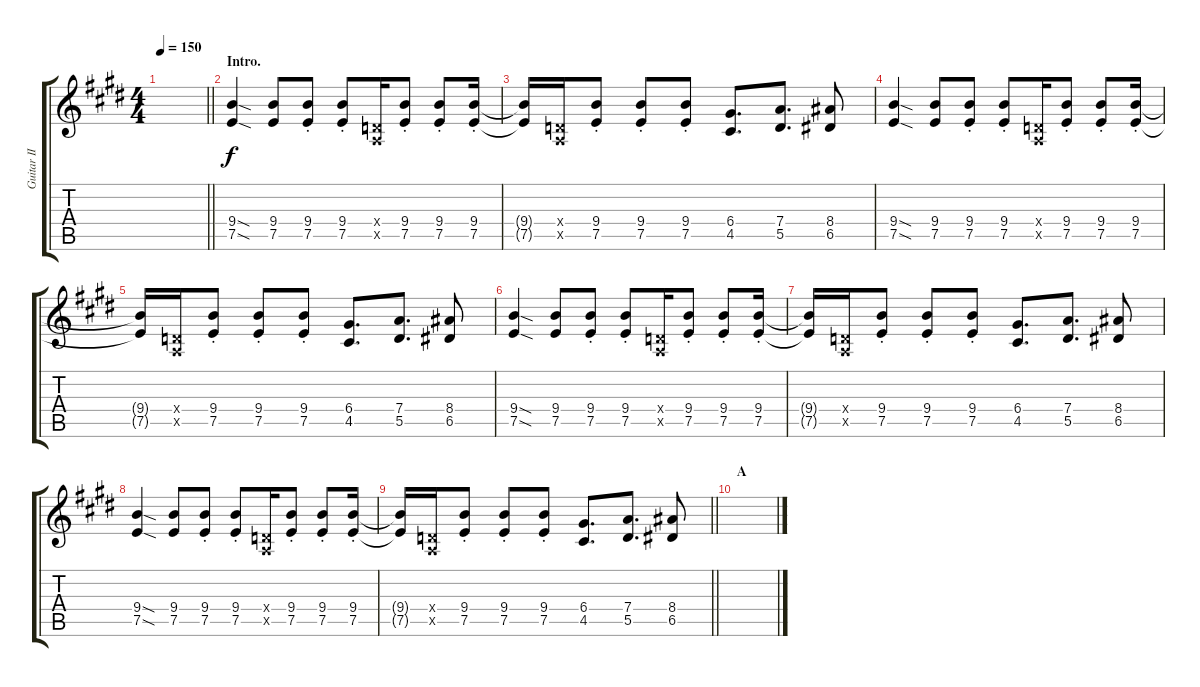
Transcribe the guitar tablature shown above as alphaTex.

\track ("Guitar II (Nakano Azusa)" "Guitar II ") {instrument overdrivenguitar}
\staff {score tabs}
\tuning (E4 B3 G3 D3 A2 E2) {hide}
\ts (4 4)
\tempo 150
\clef g2
\barLineRight lightlight
\ks e
|
\section ("" "Intro.")
(9.4{sod} 7.5{sod}).4 (9.4 7.5).8 (9.4{st} 7.5{st}).8 (9.4{st} 7.5{st}).8 (0.4{x} 0.5{x}).16 (9.4{st} 7.5{st}).8 (9.4{st} 7.5{st}).8 (9.4{st} 7.5{st}).16 |
(9.4{t} 7.5{t}).16 (0.4{x} 0.5{x}).16 (9.4{st} 7.5{st}).8 (9.4{st} 7.5{st}).8 (9.4{st} 7.5{st}).8 (6.4 4.5).8{d} (7.4 5.5).8{d} (8.4 6.5).8 |
(9.4{sod} 7.5{sod}).4 (9.4 7.5).8 (9.4{st} 7.5{st}).8 (9.4{st} 7.5{st}).8 (0.4{x} 0.5{x}).16 (9.4{st} 7.5{st}).8 (9.4{st} 7.5{st}).8 (9.4{st} 7.5{st}).16 |
(9.4{t} 7.5{t}).16 (0.4{x} 0.5{x}).16 (9.4{st} 7.5{st}).8 (9.4{st} 7.5{st}).8 (9.4{st} 7.5{st}).8 (6.4 4.5).8{d} (7.4 5.5).8{d} (8.4 6.5).8 |
(9.4{sod} 7.5{sod}).4 (9.4 7.5).8 (9.4{st} 7.5{st}).8 (9.4{st} 7.5{st}).8 (0.4{x} 0.5{x}).16 (9.4{st} 7.5{st}).8 (9.4{st} 7.5{st}).8 (9.4{st} 7.5{st}).16 |
(9.4{t} 7.5{t}).16 (0.4{x} 0.5{x}).16 (9.4{st} 7.5{st}).8 (9.4{st} 7.5{st}).8 (9.4{st} 7.5{st}).8 (6.4 4.5).8{d} (7.4 5.5).8{d} (8.4 6.5).8 |
(9.4{sod} 7.5{sod}).4 (9.4 7.5).8 (9.4{st} 7.5{st}).8 (9.4{st} 7.5{st}).8 (0.4{x} 0.5{x}).16 (9.4{st} 7.5{st}).8 (9.4{st} 7.5{st}).8 (9.4{st} 7.5{st}).16 |
\barLineRight lightlight
(9.4{t} 7.5{t}).16 (0.4{x} 0.5{x}).16 (9.4{st} 7.5{st}).8 (9.4{st} 7.5{st}).8 (9.4{st} 7.5{st}).8 (6.4 4.5).8{d} (7.4 5.5).8{d} (8.4 6.5).8 |
\section ("" "A")
